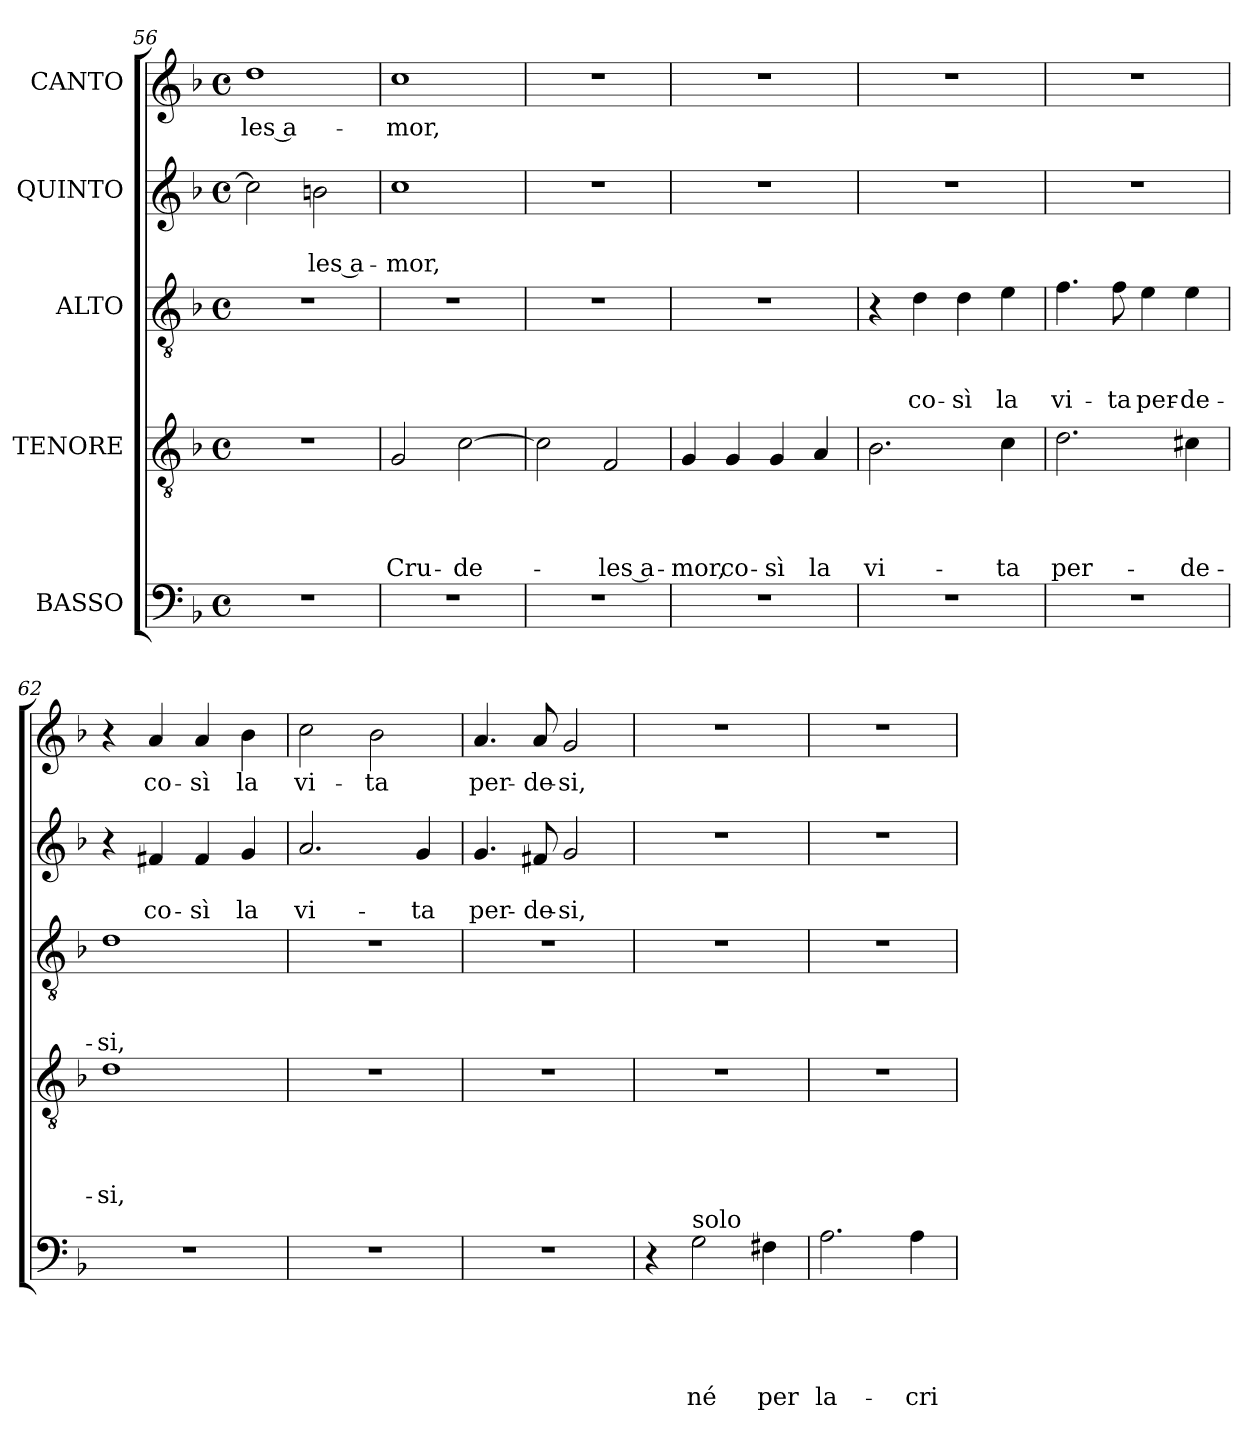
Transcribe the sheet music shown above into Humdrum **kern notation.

**kern	**text	**text	**text	**text	**text	**kern	**text	**text	**text	**text	**kern	**text	**text	**text	**kern	**text	**text	**kern	**text
*part5	*part5	*part5	*part5	*part5	*part5	*part4	*part4	*part4	*part4	*part4	*part3	*part3	*part3	*part3	*part2	*part2	*part2	*part1	*part1
*staff5	*staff5	*staff5	*staff5	*staff5	*staff5	*staff4	*staff4	*staff4	*staff4	*staff4	*staff3	*staff3	*staff3	*staff3	*staff2	*staff2	*staff2	*staff1	*staff1
*I"BASSO	*	*	*	*	*	*I"TENORE	*	*	*	*	*I"ALTO	*	*	*	*I"QUINTO	*	*	*I"CANTO	*
*clefF4	*	*	*	*	*	*clefGv2	*	*	*	*	*clefGv2	*	*	*	*clefG2	*	*	*clefG2	*
*k[b-]	*	*	*	*	*	*k[b-]	*	*	*	*	*k[b-]	*	*	*	*k[b-]	*	*	*k[b-]	*
*F:	*	*	*	*	*	*F:	*	*	*	*	*F:	*	*	*	*F:	*	*	*F:	*
*M4/4	*	*	*	*	*	*M4/4	*	*	*	*	*M4/4	*	*	*	*M4/4	*	*	*M4/4	*
*met(c)	*	*	*	*	*	*met(c)	*	*	*	*	*met(c)	*	*	*	*met(c)	*	*	*met(c)	*
=56	=56	=56	=56	=56	=56	=56	=56	=56	=56	=56	=56	=56	=56	=56	=56	=56	=56	=56	=56
!	!	!	!	!	!	!	!	!	!	!	!	!	!	!	!	!	!	!	!LO:LY:b:rj
1r	.	.	.	.	.	1r	.	.	.	.	1r	.	.	.	2cc\]	.	.	1dd	-les a-
!	!	!	!	!	!	!	!	!	!	!	!	!	!	!	!	!	!LO:LY:b:rj	!	!
.	.	.	.	.	.	.	.	.	.	.	.	.	.	.	2bn\	.	-les a-	.	.
=57	=57	=57	=57	=57	=57	=57	=57	=57	=57	=57	=57	=57	=57	=57	=57	=57	=57	=57	=57
!	!	!	!	!	!	!	!	!	!	!LO:LY:b	!	!	!	!	!	!	!LO:LY:b	!	!LO:LY:b
1r	.	.	.	.	.	2G/	.	.	.	Cru-	1r	.	.	.	1cc	.	-mor,	1cc	-mor,
!	!	!	!	!	!	!	!	!	!	!LO:LY:b	!	!	!	!	!	!	!	!	!
.	.	.	.	.	.	[>2c\	.	.	.	-de-	.	.	.	.	.	.	.	.	.
=58	=58	=58	=58	=58	=58	=58	=58	=58	=58	=58	=58	=58	=58	=58	=58	=58	=58	=58	=58
1r	.	.	.	.	.	2c\]	.	.	.	.	1r	.	.	.	1r	.	.	1r	.
!	!	!	!	!	!	!	!	!	!	!LO:LY:b:rj	!	!	!	!	!	!	!	!	!
.	.	.	.	.	.	2F/	.	.	.	-les a-	.	.	.	.	.	.	.	.	.
=59	=59	=59	=59	=59	=59	=59	=59	=59	=59	=59	=59	=59	=59	=59	=59	=59	=59	=59	=59
!	!	!	!	!	!	!	!	!	!	!LO:LY:b	!	!	!	!	!	!	!	!	!
1r	.	.	.	.	.	4G/	.	.	.	-mor,	1r	.	.	.	1r	.	.	1r	.
!	!	!	!	!	!	!	!	!	!	!LO:LY:b	!	!	!	!	!	!	!	!	!
.	.	.	.	.	.	4G/	.	.	.	co-	.	.	.	.	.	.	.	.	.
!	!	!	!	!	!	!	!	!	!	!LO:LY:b	!	!	!	!	!	!	!	!	!
.	.	.	.	.	.	4G/	.	.	.	-sì	.	.	.	.	.	.	.	.	.
!	!	!	!	!	!	!	!	!	!	!LO:LY:b	!	!	!	!	!	!	!	!	!
.	.	.	.	.	.	4A/	.	.	.	la	.	.	.	.	.	.	.	.	.
=60	=60	=60	=60	=60	=60	=60	=60	=60	=60	=60	=60	=60	=60	=60	=60	=60	=60	=60	=60
!	!	!	!	!	!	!	!	!	!	!LO:LY:b	!	!	!	!	!	!	!	!	!
1r	.	.	.	.	.	2.B-\	.	.	.	vi-	4r	.	.	.	1r	.	.	1r	.
!	!	!	!	!	!	!	!	!	!	!	!	!	!	!LO:LY:b	!	!	!	!	!
.	.	.	.	.	.	.	.	.	.	.	4d\	.	.	co-	.	.	.	.	.
!	!	!	!	!	!	!	!	!	!	!	!	!	!	!LO:LY:b	!	!	!	!	!
.	.	.	.	.	.	.	.	.	.	.	4d\	.	.	-sì	.	.	.	.	.
!	!	!	!	!	!	!	!	!	!	!LO:LY:b	!	!	!	!LO:LY:b	!	!	!	!	!
.	.	.	.	.	.	4c\	.	.	.	-ta	4e\	.	.	la	.	.	.	.	.
=61	=61	=61	=61	=61	=61	=61	=61	=61	=61	=61	=61	=61	=61	=61	=61	=61	=61	=61	=61
!	!	!	!	!	!	!	!	!	!	!LO:LY:b	!	!	!	!LO:LY:b	!	!	!	!	!
1r	.	.	.	.	.	2.d\	.	.	.	per-	4.f\	.	.	vi-	1r	.	.	1r	.
!	!	!	!	!	!	!	!	!	!	!	!	!	!	!LO:LY:b	!	!	!	!	!
.	.	.	.	.	.	.	.	.	.	.	8f\	.	.	-ta	.	.	.	.	.
!	!	!	!	!	!	!	!	!	!	!	!	!	!	!LO:LY:b	!	!	!	!	!
.	.	.	.	.	.	.	.	.	.	.	4e\	.	.	per-	.	.	.	.	.
!	!	!	!	!	!	!	!	!	!	!LO:LY:b	!	!	!	!LO:LY:b	!	!	!	!	!
.	.	.	.	.	.	4c#X\	.	.	.	-de-	4e\	.	.	-de-	.	.	.	.	.
=62	=62	=62	=62	=62	=62	=62	=62	=62	=62	=62	=62	=62	=62	=62	=62	=62	=62	=62	=62
!	!	!	!	!	!	!	!	!	!	!LO:LY:b	!	!	!	!LO:LY:b	!	!	!	!	!
1r	.	.	.	.	.	1d	.	.	.	-si,	1d	.	.	-si,	4r	.	.	4r	.
!	!	!	!	!	!	!	!	!	!	!	!	!	!	!	!	!	!LO:LY:b	!	!LO:LY:b
.	.	.	.	.	.	.	.	.	.	.	.	.	.	.	4f#X/	.	co-	4a/	co-
!	!	!	!	!	!	!	!	!	!	!	!	!	!	!	!	!	!LO:LY:b	!	!LO:LY:b
.	.	.	.	.	.	.	.	.	.	.	.	.	.	.	4f#i/	.	-sì	4a/	-sì
!	!	!	!	!	!	!	!	!	!	!	!	!	!	!	!	!	!LO:LY:b	!	!LO:LY:b
.	.	.	.	.	.	.	.	.	.	.	.	.	.	.	4g/	.	la	4b-\	la
!!LO:LB:g=z
=63	=63	=63	=63	=63	=63	=63	=63	=63	=63	=63	=63	=63	=63	=63	=63	=63	=63	=63	=63
!	!	!	!	!	!	!	!	!	!	!	!	!	!	!	!	!	!LO:LY:b	!	!LO:LY:b
1r	.	.	.	.	.	1r	.	.	.	.	1r	.	.	.	2.a/	.	vi-	2cc\	vi-
!	!	!	!	!	!	!	!	!	!	!	!	!	!	!	!	!	!	!	!LO:LY:b
.	.	.	.	.	.	.	.	.	.	.	.	.	.	.	.	.	.	2b-\	-ta
!	!	!	!	!	!	!	!	!	!	!	!	!	!	!	!	!	!LO:LY:b	!	!
.	.	.	.	.	.	.	.	.	.	.	.	.	.	.	4g/	.	-ta	.	.
=64	=64	=64	=64	=64	=64	=64	=64	=64	=64	=64	=64	=64	=64	=64	=64	=64	=64	=64	=64
!	!	!	!	!	!	!	!	!	!	!	!	!	!	!	!	!	!LO:LY:b	!	!LO:LY:b
1r	.	.	.	.	.	1r	.	.	.	.	1r	.	.	.	4.g/	.	per-	4.a/	per-
!	!	!	!	!	!	!	!	!	!	!	!	!	!	!	!	!	!LO:LY:b	!	!LO:LY:b
.	.	.	.	.	.	.	.	.	.	.	.	.	.	.	8f#X/	.	-de-	8a/	-de-
!	!	!	!	!	!	!	!	!	!	!	!	!	!	!	!	!	!LO:LY:b	!	!LO:LY:b
.	.	.	.	.	.	.	.	.	.	.	.	.	.	.	2g/	.	-si,	2g/	-si,
=65	=65	=65	=65	=65	=65	=65	=65	=65	=65	=65	=65	=65	=65	=65	=65	=65	=65	=65	=65
4r	.	.	.	.	.	1r	.	.	.	.	1r	.	.	.	1r	.	.	1r	.
!LO:TX:a:t=solo	!	!	!	!	!	!	!	!	!	!	!	!	!	!	!	!	!	!	!
!	!	!	!	!	!LO:LY:b	!	!	!	!	!	!	!	!	!	!	!	!	!	!
2G\	.	.	.	.	né	.	.	.	.	.	.	.	.	.	.	.	.	.	.
!	!	!	!	!	!LO:LY:b	!	!	!	!	!	!	!	!	!	!	!	!	!	!
4F#X\	.	.	.	.	per	.	.	.	.	.	.	.	.	.	.	.	.	.	.
=66	=66	=66	=66	=66	=66	=66	=66	=66	=66	=66	=66	=66	=66	=66	=66	=66	=66	=66	=66
!	!	!	!	!	!LO:LY:b	!	!	!	!	!	!	!	!	!	!	!	!	!	!
2.A\	.	.	.	.	la-	1r	.	.	.	.	1r	.	.	.	1r	.	.	1r	.
!	!	!	!	!	!LO:LY:b	!	!	!	!	!	!	!	!	!	!	!	!	!	!
4A\	.	.	.	.	-cri-	.	.	.	.	.	.	.	.	.	.	.	.	.	.
=	=	=	=	=	=	=	=	=	=	=	=	=	=	=	=	=	=	=	=
*-	*-	*-	*-	*-	*-	*-	*-	*-	*-	*-	*-	*-	*-	*-	*-	*-	*-	*-	*-
